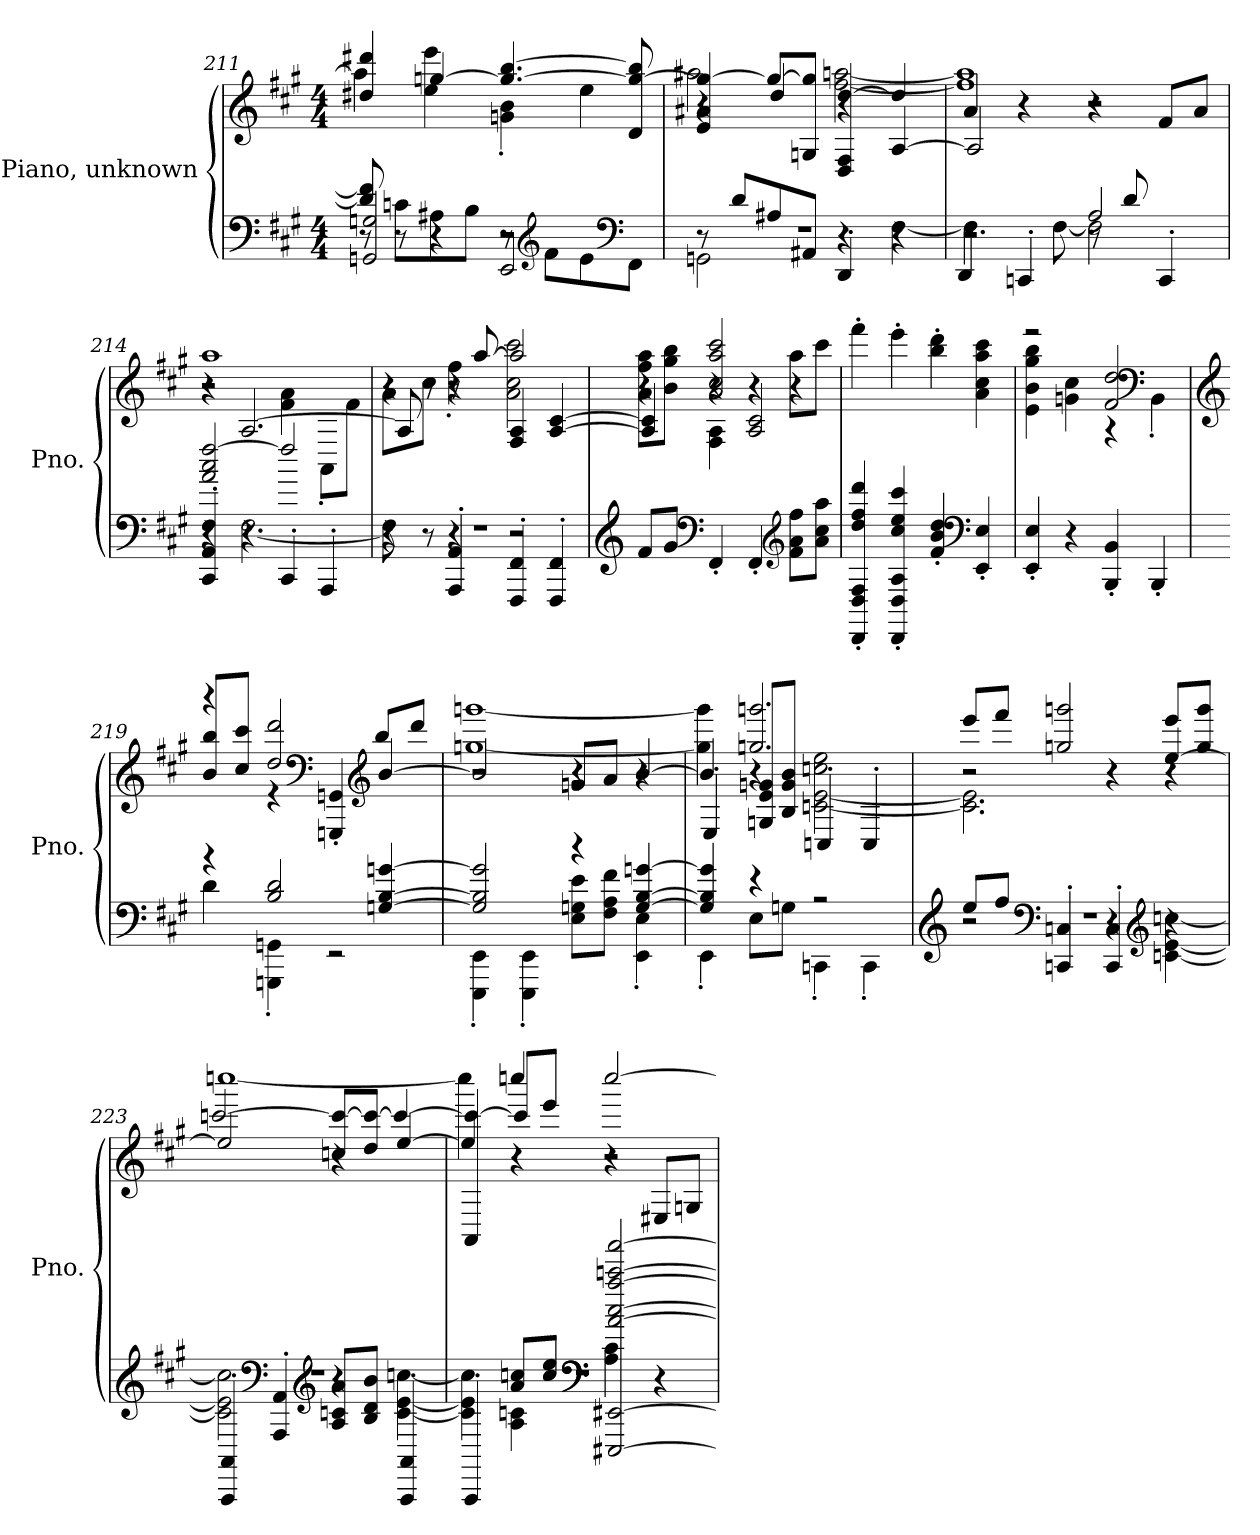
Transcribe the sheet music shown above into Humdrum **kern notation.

**kern	**kern
*part1	*part1
*staff2	*staff1
*I"Piano, unknown	*
*I'Pno.	*
!!LO:LB:g=z
*clefF4	*clefG2
*k[f#c#g#]	*k[f#c#g#]
*M4/4	*M4/4
=211	=211
*^	*^
*	*^	*	*
8d#/] 8f#/]	8r	2GGn/ 2Gn/	4dd#X/ 4ddd#X/	4aa\]
8r	8cn\L	.	.	.
4r	8A#X\	.	[4ggn/	4ee\ 4eee\
.	8B\J	.	.	.
2r	8r	2EE/	4.gg/_ [4.bb/	4gn\' 4b\'
*clefG2	*	*	*	*
.	8f#\L	.	.	.
.	8e\	.	.	4ee\
*clefF4	*	*	*	*
.	8FF#\J	.	8d/ 8gg/_ 8bb/]	.
=212	=212	=212	=212	=212
*	*	*	*	*^
1r	2GGn\	8r	4e/ 4a#X/ 4gg/_	2aa#X\	4r
.	.	8d/L	.	.	.
.	.	8A#X/	8gg/L_	.	4dd/
.	.	8AA#X/J	8Gn/ 8gg/]J	.	.
.	4r	4DD'/	4D/ 4F#/ [4dd/	[2ff#\ [2aan\	4r
.	[4F#\	4r	4dd/]	.	[4A/
=213	=213	=213	=213	=213	=213
2r	4.F#\]	4DD'/	4a/	1ff#] 1aa]	2A/]
.	.	4CCn'/	4r	.	.
.	[8F#\	.	.	.	.
2A/	2F#\]	8r	4r	.	2r
.	.	8d/	.	.	.
.	.	4CC'/	8f#/L	.	.
.	.	.	8a/J	.	.
=214	=214	=214	=214	=214	=214
2a/ 2cc#/ [2ff#/	4r	4CC#/' 4AA/' 4F#/'	1aa	2r	4r
.	[2.F#\	4r	.	.	[2.A/
2ff#/]	.	4CC#'/	.	4f#\ 4a\	.
.	.	4AAA'/	.	8AA'\L	.
.	.	.	.	8f#\J	.
!!LO:PB:g=z	!!	!!
=215	=215	=215	=215	=215	=215
1r	8F#\]	4r	4r	8a\L	8A/]
.	8r	.	.	8cc#\J	8r
.	4r	4AAA/' 4AA/'	8r	4ff#'\	4r
.	.	.	[8aa/	.	.
.	2r	4FFF#/' 4FF#/'	2aa/]	2a\ 2cc#\ 2ccc#\	4F#/ 4A/
.	.	4FFF#/' 4FF#/'	.	.	[4A/ [4c#/
*v	*v	*v	*	*	*
=216	=216	=216	=216
*clefG2	*	*	*
8f#/L	4r	8a\ 8ff#\ 8aa\L	4A/] 4c#/]
8g#/J	.	8b\ 8gg#\ 8bb\J	.
*clefF4	*	*	*
4FF#'/	2a/ 2cc#/ 2aa/ 2ccc#/	4F#\ 4A\	4r
4FF#'/	.	4r	2A/ 2c#/
*clefG2	*	*	*
8f#\ 8a\ 8ff#\L	4r	8aa\L	.
8a\ 8cc#\ 8aa\J	.	8ccc#\J	.
*	*v	*v	*v
=217	=217
4DD/' 4D/' 4F#/' 4dd/' 4ff#/' 4ddd/'	4fff#'\
4DD/' 4D/' 4A/' 4cc#/' 4ee/' 4ccc#/'	4eee'\
4f#/' 4b/' 4dd/'	4bb\' 4ddd\'
*clefF4	*
4EE/' 4E/'	4a\ 4cc#\ 4aa\ 4ccc#\
=218	=218
*	*^
4EE/' 4E/'	2r	4e\ 4b\ 4gg#\ 4bb\
4r	.	4gn\ 4cc#\
4BBB/' 4BB/'	2f#/ 2dd/	4r
*	*clefF4	*
4BBB'/	.	4BB'\
!!LO:LB:g=z	!!
=219	=219	=219
*	*clefG2	*
*^	*	*
4r	4d\	4r	8b/ 8bb/L
.	.	.	8cc#/ 8ccc#/J
2B/ 2d/	4GGGn\' 4GGn\'	2dd/ 2ddd/	4r
*	*	*clefF4	*
.	2r	.	4GGGn/' 4GGn/'
*	*	*clefG2	*
[4Gn/ [4B/ [4gn/	.	[4b/	8bb/L
.	.	.	8ddd/J
=220	=220	=220	=220
*	*	*	*^
2G/] 2B/] 2g/]	4EEE\' 4EE\'	2b/]	[1ggn [1gggn	2r
.	4EEE\' 4EE\'	.	.	.
4r	8E\ 8Gn\ 8e\L	4r	.	8gn/L
.	8F#\ 8A\ 8f#\J	.	.	8a/J
[4G/ [4B/ [4gn/	4EE\' 4E\'	[4b/	.	4r
=221	=221	=221	=221	=221
4G/] 4B/] 4g/]	4EE'\	4b/]	4gg\] 4ggg\]	4E'/
4r	8E\L	2.ggn/ 2.gggn/	4r	8Gn/ 8e/ 8gn/L
.	8Gn\J	.	.	8B/ 8g/ 8b/J
2r	4CCn'\	.	[2cn\ [2e\ 2ccn\ 2ee\	4Cn'/
.	4CC'\	.	.	4C'/
*v	*v	*	*	*
!!LO:LB:g=z	!!	!!
=222	=222	=222	=222
*clefG2	*	*	*
*^	*	*	*
*	*^	*	*	*
1r	2r	8ee/L	2r	2.c\] 2.e\]	8eee/L
.	.	8ff#/J	.	.	8fff#/J
*clefF4	*	*	*	*	*
.	.	4CCn/' 4Cn/'	.	.	2ggn/ 2gggn/
.	4r	4CC/' 4C/'	4r	.	.
*clefG2	*	*	*	*	*
.	[4cn\ [4e\ [4ccn\	4r	[4ee/	4r	8eee/L
.	.	.	.	.	8gg/ 8ggg/J
=223	=223	=223	=223	=223	=223
1r	2c\] 2e\] 2cc\]	4AAA/' 4AA/'	2ee/]	[1ccccn	[2cccn/
*clefF4	*	*	*	*	*
.	.	4AAA/' 4AA/'	.	.	.
*clefG2	*	*	*	*	*
.	4r	8A/ 8cn/ 8a/L	4r	.	8ccn/ 8ccc/_L
.	.	8B/ 8d/ 8b/J	.	.	8dd/ 8ccc/_J
.	[4c\ [4e\ [4ccn\	4AAA/' 4AA/'	[4ee/	.	4ccc/_
=224	=224	=224	=224	=224	=224
1r	4c\] 4e\] 4cc\]	4AAA'/	4ee/]	4cccc\]	4AA/ 4ccc/_
.	4A\ 4cn\	8a/ 8ccn/L	4ccccn/	4r	8ccc/L]
.	.	8cc/ 8ee/J	.	.	8eee/J
*clefF4	*	*	*	*	*
.	4A\ 4c\	[2EEE#X/ [2EE#X/ [2a/ [2cc/ [2aa/ [2cccn/ [2aaa/	[2cccc/	2r	4r
.	4r	.	.	.	8E#X/L
.	.	.	.	.	8Gn/J
*v	*v	*v	*	*	*
*	*v	*v	*v
=	=
*-	*-
